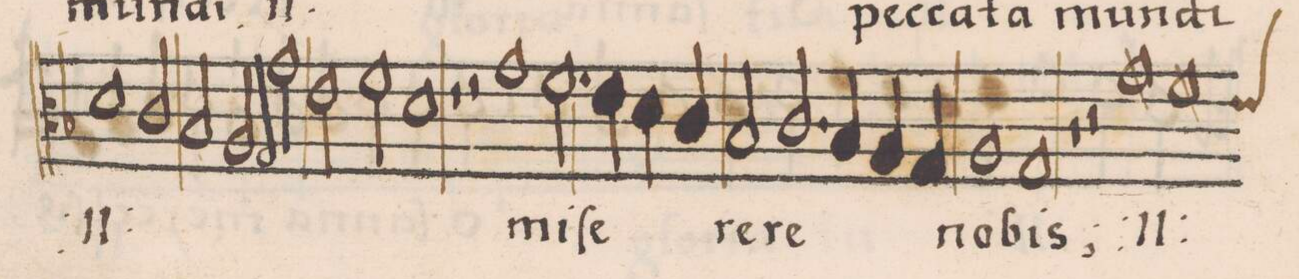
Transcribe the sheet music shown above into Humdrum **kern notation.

**kern	**text
*I"CANTVS	*
*clefC3	*
*k[b-]	*
*met(C|)	*
*M2/1	*
*	*ij
1d\	qui
2c/	tol-
=24-	=24-
2B-/	-lis
2A/	pec-
2G/	-ca-
2g\	-ta
=25-	=25-
2e\	mun-
2f\	.
1d\	-di
*	*Xij
=26-	=26-
1r	.
2r	.
1g\	mi-
=27-	=27-
2.f\	-ſe-
4e\	.
4d\	.
4c/	.
=28-	=28-
2B-/	-re-
2.c/	-re
4B-/	.
4A/	.
4G/	.
=29-	=29-
1A/	no-
1G/	-bis;
=30-	=30-
1r	.
2r	.
1g\	mi-
=31-	=31-
*custos:e	*
1f\	-ſe-
*-	*-
